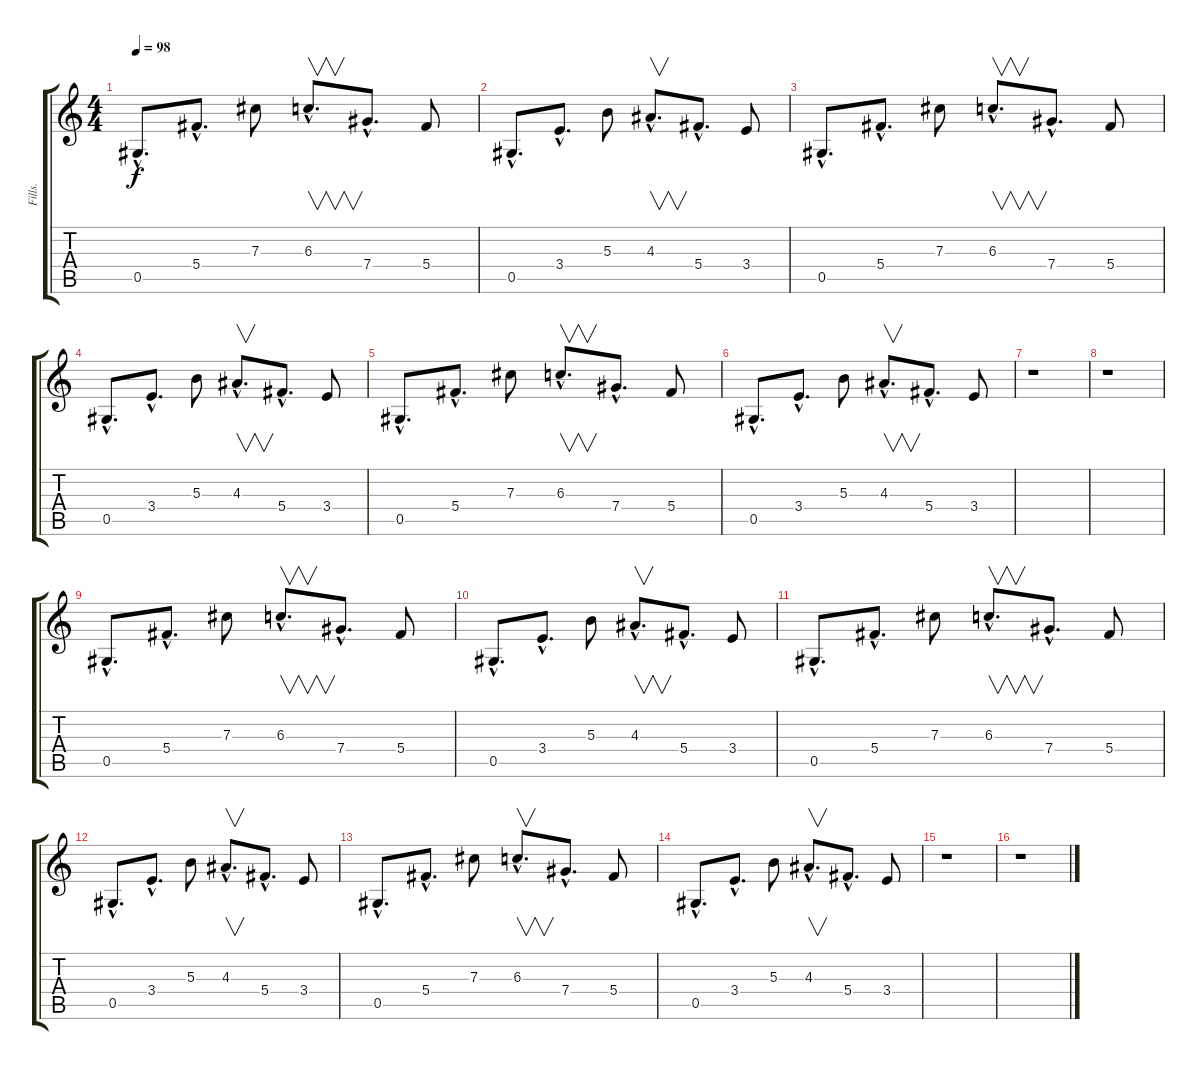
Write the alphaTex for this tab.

\track ("Fills." "Fills.") {instrument distortionguitar}
\staff {score tabs}
\tuning (Eb4 Bb3 Gb3 Db3 Ab2 Eb2) {hide}
\ts (4 4)
\tempo 98
\clef g2
\ks c
0.5{hac}.8{d dy f} 5.4{hac}.8{d} 7.3.8 6.3{hac}.8{v d} 7.4{hac}.8{d} 5.4.8 |
0.5{hac}.8{d} 3.4{hac}.8{d} 5.3.8 4.3{hac}.8{v d} 5.4{hac}.8{d} 3.4.8 |
0.5{hac}.8{d} 5.4{hac}.8{d} 7.3.8 6.3{hac}.8{v d} 7.4{hac}.8{d} 5.4.8 |
0.5{hac}.8{d} 3.4{hac}.8{d} 5.3.8 4.3{hac}.8{v d} 5.4{hac}.8{d} 3.4.8 |
0.5{hac}.8{d} 5.4{hac}.8{d} 7.3.8 6.3{hac}.8{v d} 7.4{hac}.8{d} 5.4.8 |
0.5{hac}.8{d} 3.4{hac}.8{d} 5.3.8 4.3{hac}.8{v d} 5.4{hac}.8{d} 3.4.8 |
r.1 |
r.1 |
0.5{hac}.8{d} 5.4{hac}.8{d} 7.3.8 6.3{hac}.8{v d} 7.4{hac}.8{d} 5.4.8 |
0.5{hac}.8{d} 3.4{hac}.8{d} 5.3.8 4.3{hac}.8{v d} 5.4{hac}.8{d} 3.4.8 |
0.5{hac}.8{d} 5.4{hac}.8{d} 7.3.8 6.3{hac}.8{v d} 7.4{hac}.8{d} 5.4.8 |
0.5{hac}.8{d} 3.4{hac}.8{d} 5.3.8 4.3{hac}.8{v d} 5.4{hac}.8{d} 3.4.8 |
0.5{hac}.8{d} 5.4{hac}.8{d} 7.3.8 6.3{hac}.8{v d} 7.4{hac}.8{d} 5.4.8 |
0.5{hac}.8{d} 3.4{hac}.8{d} 5.3.8 4.3{hac}.8{v d} 5.4{hac}.8{d} 3.4.8 |
r.1 |
r.1
